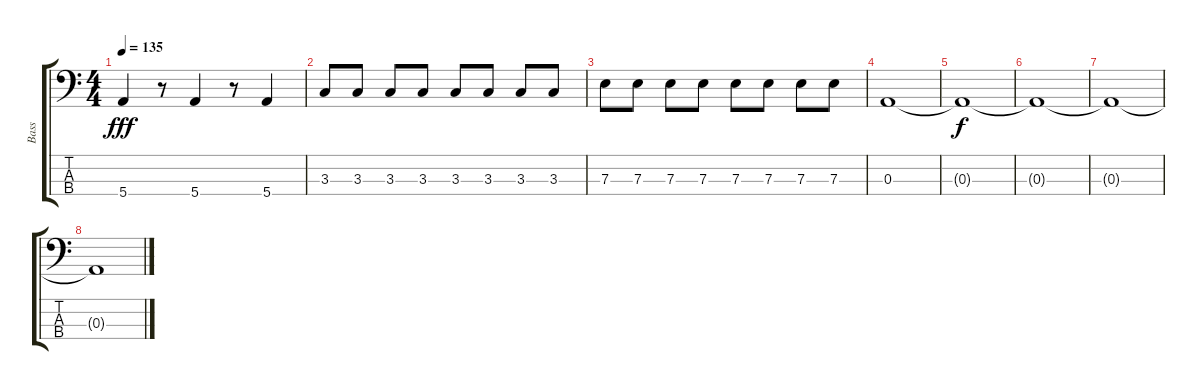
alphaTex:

\track ("Bass" "Bass") {instrument electricbasspick}
\staff {score tabs}
\tuning (G2 D2 A1 E1) {hide}
\ts (4 4)
\tempo 135
\clef f4
\ks c
5.4.4{dy fff} r.8 5.4.4 r.8 5.4.4 |
3.3.8 3.3.8 3.3.8 3.3.8 3.3.8 3.3.8 3.3.8 3.3.8 |
7.3.8 7.3.8 7.3.8 7.3.8 7.3.8 7.3.8 7.3.8 7.3.8 |
0.3.1 |
0.3{t}.1{dy f} |
0.3{t}.1 |
0.3{t}.1 |
0.3{t}.1
